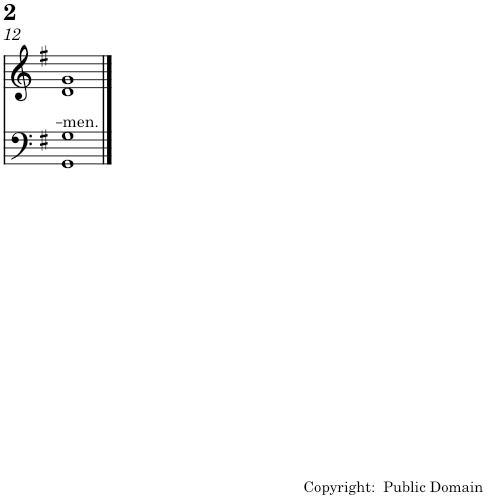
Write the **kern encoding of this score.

**kern	**kern	**text
*part1	*part1	*part1
*staff2	*staff1	*staff1
*I"Piano	*	*
*I'Pno	*	*
!!LO:PB:g=z
*clefF4	*clefG2	*
*k[f#]	*k[f#]	*
*M4/4	*M4/4	*
=12	=12	=12
!	!	!LO:LY:b
1GG 1G	1d 1g	-men.
==	==	==
*-	*-	*-
